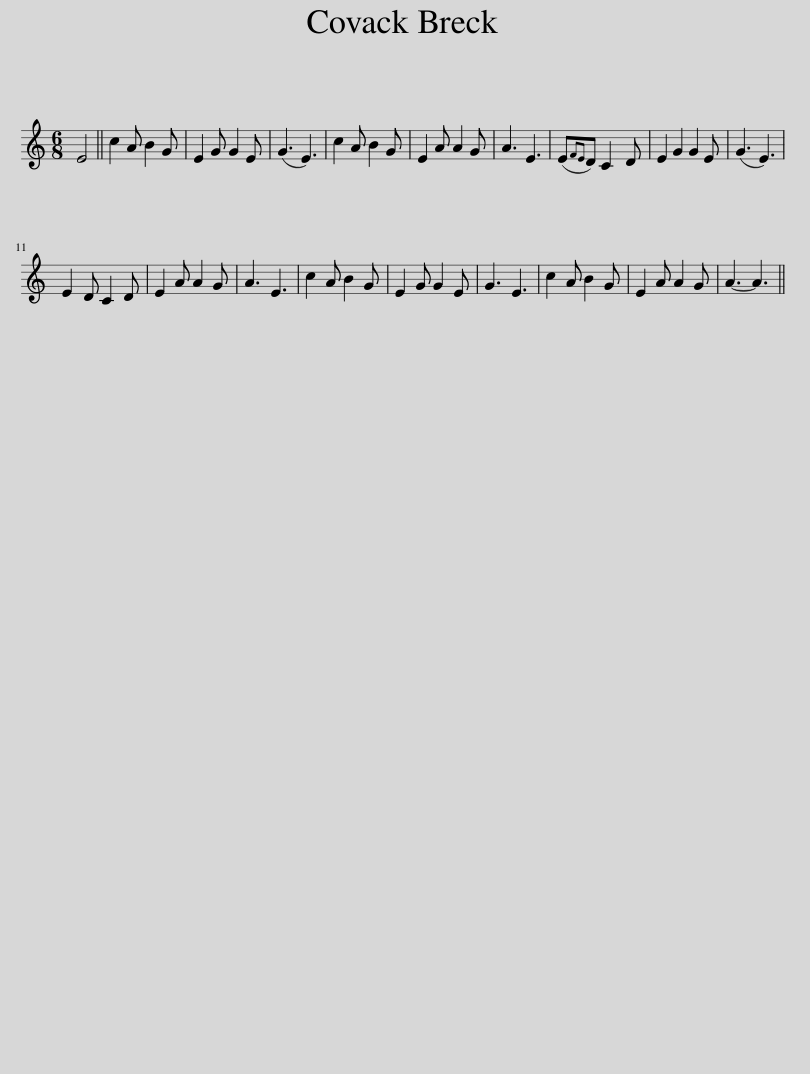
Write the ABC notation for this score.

X:1
L:1/8
M:6/8
I:linebreak $
K:C
V:1 treble
V:1
 E4 || c2 A B2 G | E2 G G2 E | (G3 E3) | c2 A B2 G | %5
 E2 A A2 G | A3 E3 | (E{FE}D) C2 D | E2 G2 G2 E | (G3 E3) |$ %10
 E2 D C2 D | E2 A A2 G | A3 E3 | c2 A B2 G | E2 G G2 E | %15
 G3 E3 | c2 A B2 G | E2 A A2 G | A3- A3 || %19
